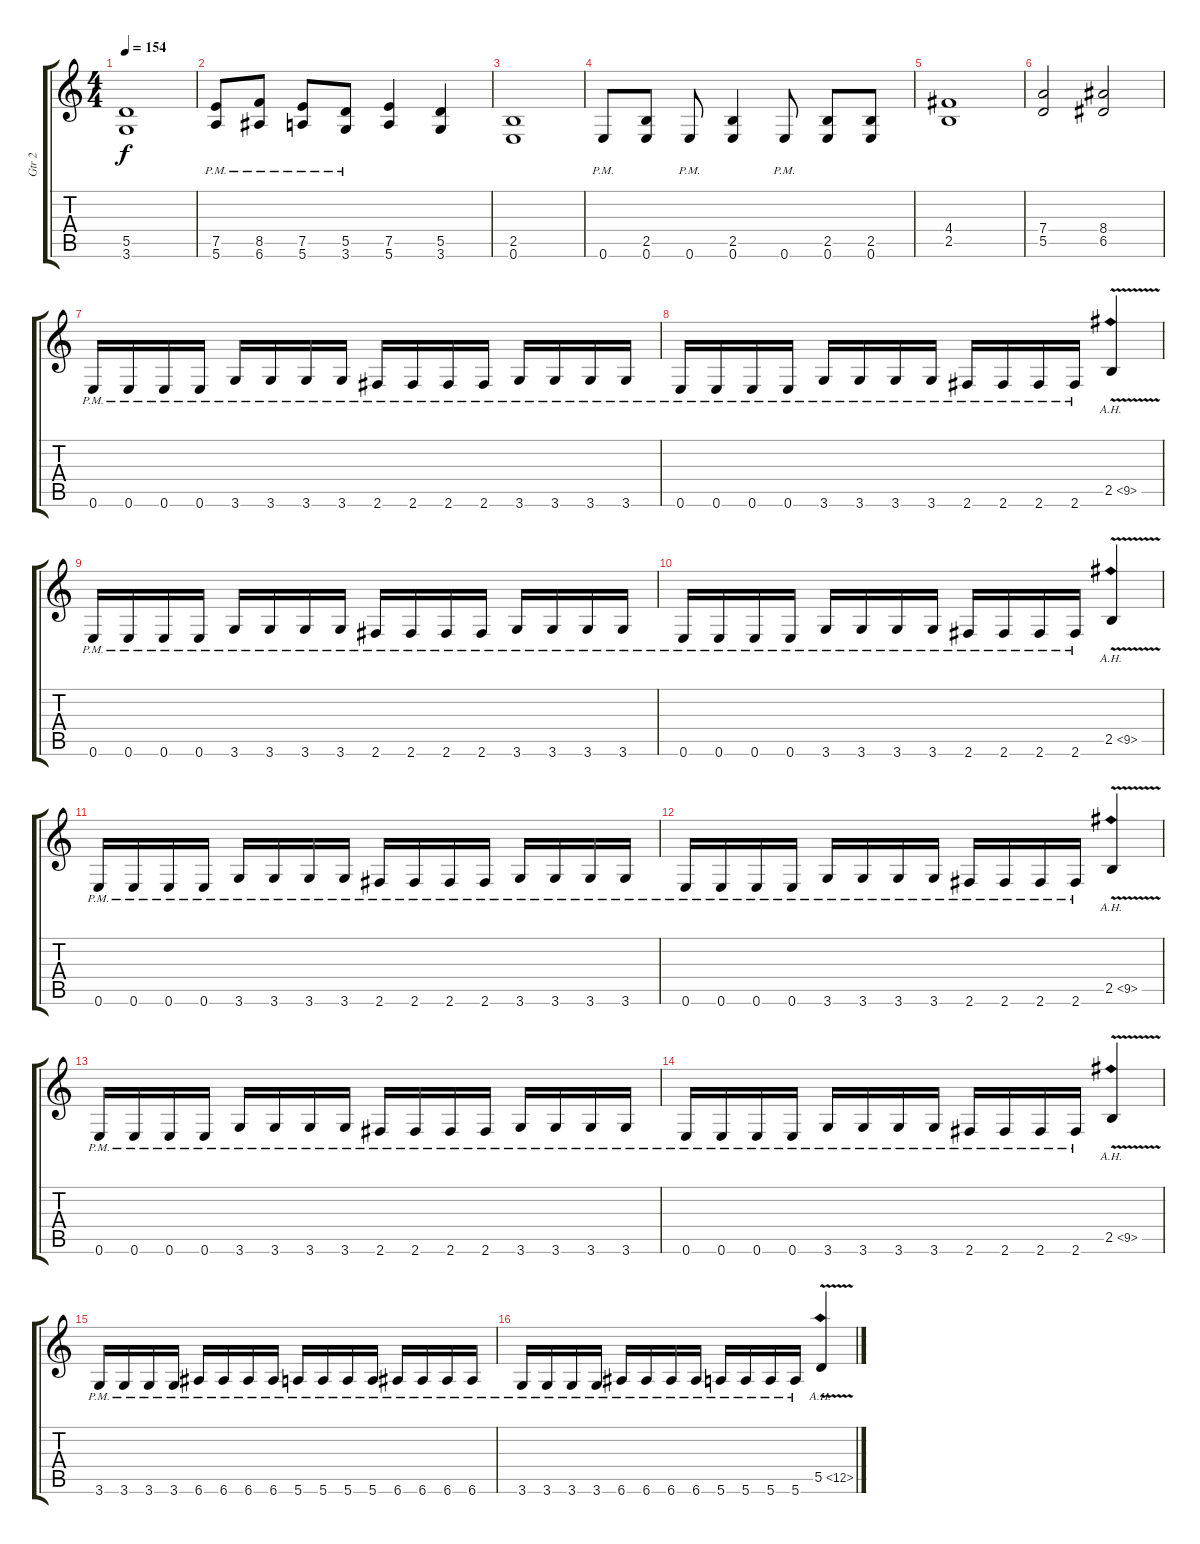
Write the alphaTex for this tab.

\track ("Gtr 2" "Gtr 2") {instrument distortionguitar}
\staff {score tabs}
\tuning (E4 B3 G3 D3 A2 E2) {hide}
\ts (4 4)
\tempo 154
\clef g2
\ks c
(5.5 3.6).1{dy f} |
(7.5{pm} 5.6{pm}).8 (8.5{pm} 6.6{pm}).8 (7.5{pm} 5.6{pm}).8 (5.5{pm} 3.6{pm}).8 (7.5 5.6).4 (5.5 3.6).4 |
(2.5 0.6).1 |
0.6{pm}.8 (2.5 0.6).8 0.6{pm}.8 (2.5 0.6).4 0.6{pm}.8 (2.5 0.6).8 (2.5 0.6).8 |
(4.4 2.5).1 |
(7.4 5.5).2 (8.4 6.5).2 |
0.6{pm}.16 0.6{pm}.16 0.6{pm}.16 0.6{pm}.16 3.6{pm}.16 3.6{pm}.16 3.6{pm}.16 3.6{pm}.16 2.6{pm}.16 2.6{pm}.16 2.6{pm}.16 2.6{pm}.16 3.6{pm}.16 3.6{pm}.16 3.6{pm}.16 3.6{pm}.16 |
0.6{pm}.16 0.6{pm}.16 0.6{pm}.16 0.6{pm}.16 3.6{pm}.16 3.6{pm}.16 3.6{pm}.16 3.6{pm}.16 2.6{pm}.16 2.6{pm}.16 2.6{pm}.16 2.6{pm}.16 2.5{ah 7 v}.4 |
0.6{pm}.16 0.6{pm}.16 0.6{pm}.16 0.6{pm}.16 3.6{pm}.16 3.6{pm}.16 3.6{pm}.16 3.6{pm}.16 2.6{pm}.16 2.6{pm}.16 2.6{pm}.16 2.6{pm}.16 3.6{pm}.16 3.6{pm}.16 3.6{pm}.16 3.6{pm}.16 |
0.6{pm}.16 0.6{pm}.16 0.6{pm}.16 0.6{pm}.16 3.6{pm}.16 3.6{pm}.16 3.6{pm}.16 3.6{pm}.16 2.6{pm}.16 2.6{pm}.16 2.6{pm}.16 2.6{pm}.16 2.5{ah 7 v}.4 |
0.6{pm}.16 0.6{pm}.16 0.6{pm}.16 0.6{pm}.16 3.6{pm}.16 3.6{pm}.16 3.6{pm}.16 3.6{pm}.16 2.6{pm}.16 2.6{pm}.16 2.6{pm}.16 2.6{pm}.16 3.6{pm}.16 3.6{pm}.16 3.6{pm}.16 3.6{pm}.16 |
0.6{pm}.16 0.6{pm}.16 0.6{pm}.16 0.6{pm}.16 3.6{pm}.16 3.6{pm}.16 3.6{pm}.16 3.6{pm}.16 2.6{pm}.16 2.6{pm}.16 2.6{pm}.16 2.6{pm}.16 2.5{ah 7 v}.4 |
0.6{pm}.16 0.6{pm}.16 0.6{pm}.16 0.6{pm}.16 3.6{pm}.16 3.6{pm}.16 3.6{pm}.16 3.6{pm}.16 2.6{pm}.16 2.6{pm}.16 2.6{pm}.16 2.6{pm}.16 3.6{pm}.16 3.6{pm}.16 3.6{pm}.16 3.6{pm}.16 |
0.6{pm}.16 0.6{pm}.16 0.6{pm}.16 0.6{pm}.16 3.6{pm}.16 3.6{pm}.16 3.6{pm}.16 3.6{pm}.16 2.6{pm}.16 2.6{pm}.16 2.6{pm}.16 2.6{pm}.16 2.5{ah 7 v}.4 |
3.6{pm}.16 3.6{pm}.16 3.6{pm}.16 3.6{pm}.16 6.6{pm}.16 6.6{pm}.16 6.6{pm}.16 6.6{pm}.16 5.6{pm}.16 5.6{pm}.16 5.6{pm}.16 5.6{pm}.16 6.6{pm}.16 6.6{pm}.16 6.6{pm}.16 6.6{pm}.16 |
3.6{pm}.16 3.6{pm}.16 3.6{pm}.16 3.6{pm}.16 6.6{pm}.16 6.6{pm}.16 6.6{pm}.16 6.6{pm}.16 5.6{pm}.16 5.6{pm}.16 5.6{pm}.16 5.6{pm}.16 5.5{ah 7 v}.4
